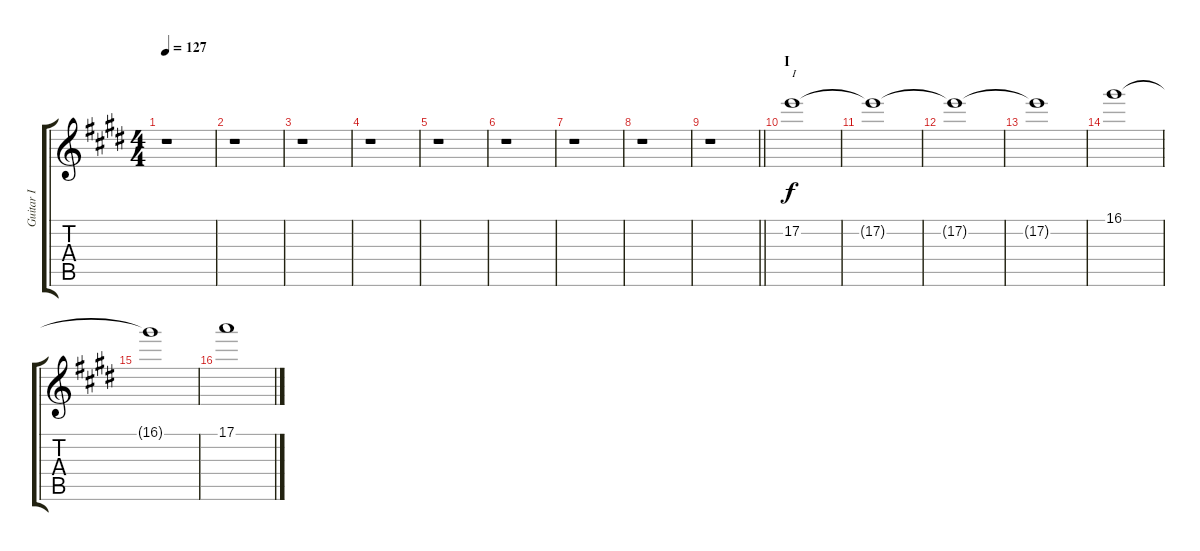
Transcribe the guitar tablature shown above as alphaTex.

\track ("Guitar I" "Guitar I") {instrument overdrivenguitar}
\staff {score tabs}
\tuning (E4 B3 G3 D3 A2 E2) {hide}
\ts (4 4)
\tempo 127
\clef g2
\ks e
r.1{dy f} |
r.1 |
r.1 |
r.1 |
r.1 |
r.1 |
r.1 |
r.1 |
\barLineRight lightlight
r.1 |
\section ("" "I")
17.2.1{txt "I"} |
17.2{t}.1 |
17.2{t}.1 |
17.2{t}.1 |
16.1.1 |
16.1{t}.1 |
17.1.1
